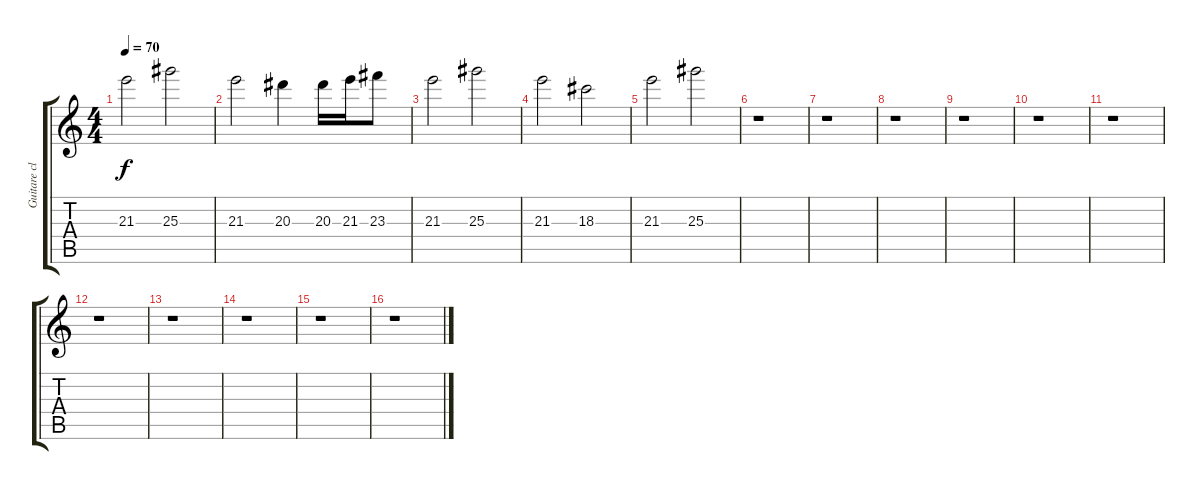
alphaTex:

\track ("Guitare claire 1" "Guitare cl") {instrument electricguitarjazz}
\staff {score tabs}
\tuning (E4 B3 G3 D3 A2 E2) {hide}
\ts (4 4)
\tempo 70
\clef g2
\ks c
21.3.2{dy f} 25.3.2 |
21.3.2 20.3.4 20.3.16 21.3.16 23.3.8 |
21.3.2 25.3.2 |
21.3.2 18.3.2 |
21.3.2 25.3.2 |
r.1 |
r.1 |
r.1 |
r.1 |
r.1 |
r.1 |
r.1 |
r.1 |
r.1 |
r.1 |
r.1
